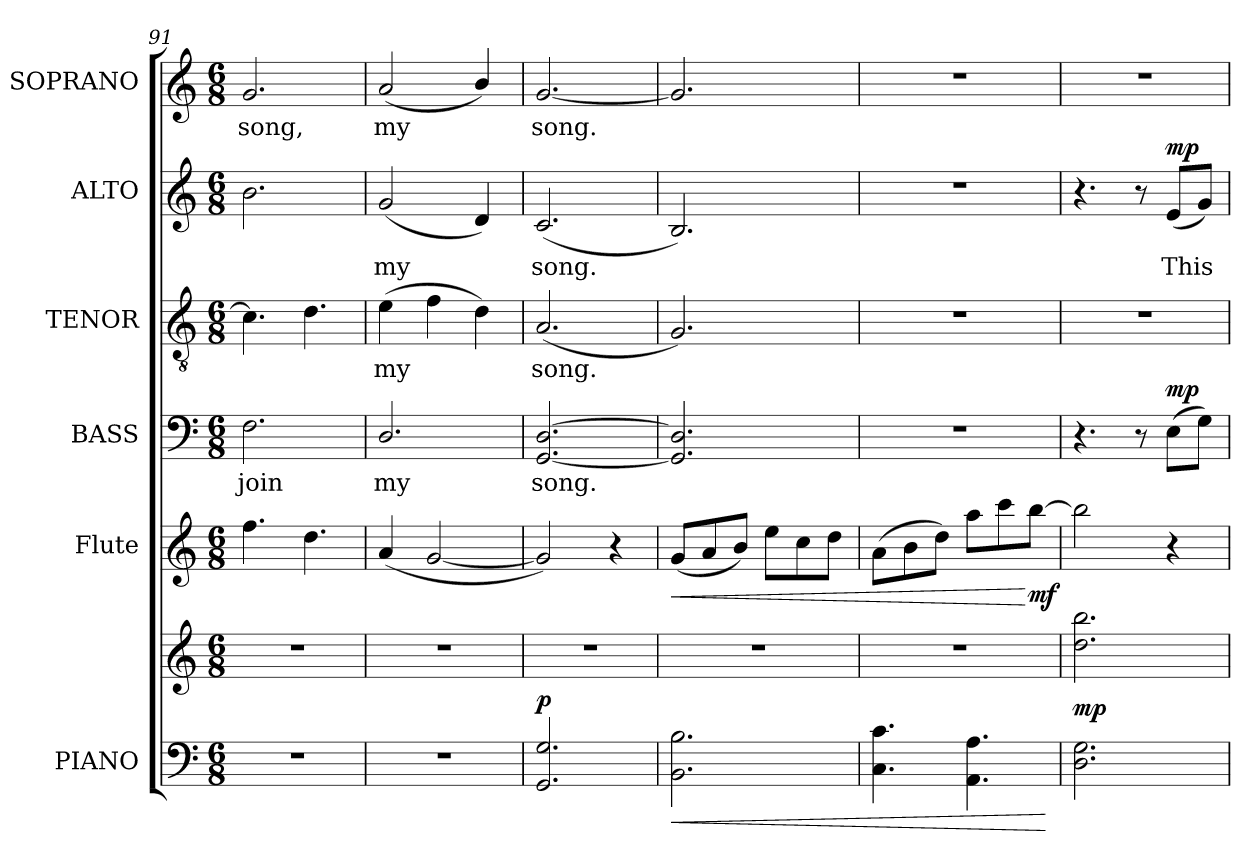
**kern	**kern	**dynam	**kern	**dynam	**kern	**text	**dynam	**kern	**text	**kern	**text	**dynam	**kern	**text
*part6	*part6	*part6	*part5	*part5	*part4	*part4	*part4	*part3	*part3	*part2	*part2	*part2	*part1	*part1
*staff7	*staff6	*staff6/7	*staff5	*staff5	*staff4	*staff4	*staff4	*staff3	*staff3	*staff2	*staff2	*staff2	*staff1	*staff1
*I"PIANO	*	*	*I"Flute	*	*I"BASS	*	*	*I"TENOR	*	*I"ALTO	*	*	*I"SOPRANO	*
*I'PNO.	*	*	*I'Fl.	*	*I'B.	*	*	*I'T.	*	*I'A.	*	*	*I'S.	*
*clefF4	*clefG2	*	*clefG2	*	*clefF4	*	*	*clefGv2	*	*clefG2	*	*	*clefG2	*
*	*	*	*	*	*	*	*	*ITrd7c12	*	*	*	*	*	*
*k[]	*k[]	*	*k[]	*	*k[]	*	*	*k[]	*	*k[]	*	*	*k[]	*
*C:	*C:	*	*C:	*	*C:	*	*	*C:	*	*C:	*	*	*C:	*
*M6/8	*M6/8	*	*M6/8	*	*M6/8	*	*	*M6/8	*	*M6/8	*	*	*M6/8	*
=91	=91	=91	=91	=91	=91	=91	=91	=91	=91	=91	=91	=91	=91	=91
!LO:N:vis=1	!LO:N:vis=1	!	!	!	!	!	!	!	!	!	!	!	!	!
!	!	!	!	!	!	!LO:LY:b:color=#000000	!	!	!	!	!	!	!	!
!	!	!	!	!	!	!	!	!	!	!	!	!	!	!LO:LY:b:color=#000000
2.r	2.r	.	4.ffi\	.	2.Fi\	join	.	4.Ci\]	.	2.bi\	.	.	2.gi/	song,
.	.	.	4.ddi\	.	.	.	.	4.Di\	.	.	.	.	.	.
=92	=92	=92	=92	=92	=92	=92	=92	=92	=92	=92	=92	=92	=92	=92
!LO:N:vis=1	!LO:N:vis=1	!	!	!	!	!	!	!	!	!	!	!	!	!
!	!	!	!	!	!	!LO:LY:b:color=#000000	!	!	!	!	!	!	!	!
!	!	!	!	!	!	!	!	!	!LO:LY:b:color=#000000	!	!	!	!	!
!	!	!	!	!	!	!	!	!	!	!	!LO:LY:b:color=#000000	!	!	!
!	!	!	!	!	!	!	!	!	!	!	!	!	!	!LO:LY:b:color=#000000
2.r	2.r	.	(4ai/	.	2.Di/	my	.	(4Ei\	my	(2gi/	my	.	(2ai/	my
.	.	.	[<2gi/	.	.	.	.	4Fi\	.	.	.	.	.	.
.	.	.	.	.	.	.	.	4Di\)	.	4di/)	.	.	4bi/)	.
=93	=93	=93	=93	=93	=93	=93	=93	=93	=93	=93	=93	=93	=93	=93
!	!LO:N:vis=1	!	!	!	!	!	!	!	!	!	!	!	!	!
!	!	!	!	!	!	!LO:LY:b:color=#000000	!	!	!	!	!	!	!	!
!	!	!	!	!	!	!	!	!	!LO:LY:b:color=#000000	!	!	!	!	!
!	!	!	!	!	!	!	!	!	!	!	!LO:LY:b:color=#000000	!	!	!
!	!	!	!	!	!	!	!	!	!	!	!	!	!	!LO:LY:b:color=#000000
2.GGi/ 2.Gi	2.r	p	2gi/])	.	[<2.GGi/ [>2.Di	song.	.	(2.AAi/	song.	(2.ci/	song.	.	[<2.gi/	song.
.	.	.	4r	.	.	.	.	.	.	.	.	.	.	.
!!LO:PB:g=z
=94	=94	=94	=94	=94	=94	=94	=94	=94	=94	=94	=94	=94	=94	=94
!	!LO:N:vis=1	!LO:HP:b=2	!	!LO:HP:b	!	!	!	!	!	!	!	!	!	!
2.BBi\ 2.Bi	2.r	<	(8gi/L	<	2.GGi/] 2.Di]	.	.	2.GGi/)	.	2.Bi/)	.	.	2.gi/]	.
.	.	.	8ai/	.	.	.	.	.	.	.	.	.	.	.
.	.	.	8bi/J)	.	.	.	.	.	.	.	.	.	.	.
.	.	.	8eei\L	.	.	.	.	.	.	.	.	.	.	.
.	.	.	8cci\	.	.	.	.	.	.	.	.	.	.	.
.	.	.	8ddi\J	.	.	.	.	.	.	.	.	.	.	.
=95	=95	=95	=95	=95	=95	=95	=95	=95	=95	=95	=95	=95	=95	=95
!	!LO:N:vis=1	!	!	!	!LO:N:vis=1	!	!	!LO:N:vis=1	!	!LO:N:vis=1	!	!	!LO:N:vis=1	!
4.Ci\ 4.ci	2.r	.	(8ai\L	.	2.r	.	.	2.r	.	2.r	.	.	2.r	.
.	.	.	8bi\	.	.	.	.	.	.	.	.	.	.	.
.	.	.	8ddi\J)	.	.	.	.	.	.	.	.	.	.	.
4.AAi\ 4.Ai	.	.	8aai\L	.	.	.	.	.	.	.	.	.	.	.
.	.	.	8ccci\	.	.	.	.	.	.	.	.	.	.	.
.	.	.	[>8bbi\J	[ mf	.	.	.	.	.	.	.	.	.	.
.	.	[	.	.	.	.	.	.	.	.	.	.	.	.
=96	=96	=96	=96	=96	=96	=96	=96	=96	=96	=96	=96	=96	=96	=96
!	!	!	!	!	!	!	!	!LO:N:vis=1	!	!	!	!	!LO:N:vis=1	!
2.Di\ 2.Gi	2.ddi\ 2.bbi	mp	2bbi\]	.	4.r	.	.	2.r	.	4.r	.	.	2.r	.
!	!	!	!	!	!	!LO:LY:b:color=#000000	!	!	!	!	!	!	!	!
.	.	.	.	.	8r	This	.	.	.	8r	.	.	.	.
!	!	!	!	!	!	!	!	!	!	!	!LO:LY:b:color=#000000	!	!	!
.	.	.	4r	.	(8Ei\L	.	mp	.	.	(8ei/L	This	mp	.	.
.	.	.	.	.	8Gi\J)	.	.	.	.	8gi/J)	.	.	.	.
=	=	=	=	=	=	=	=	=	=	=	=	=	=	=
*-	*-	*-	*-	*-	*-	*-	*-	*-	*-	*-	*-	*-	*-	*-
